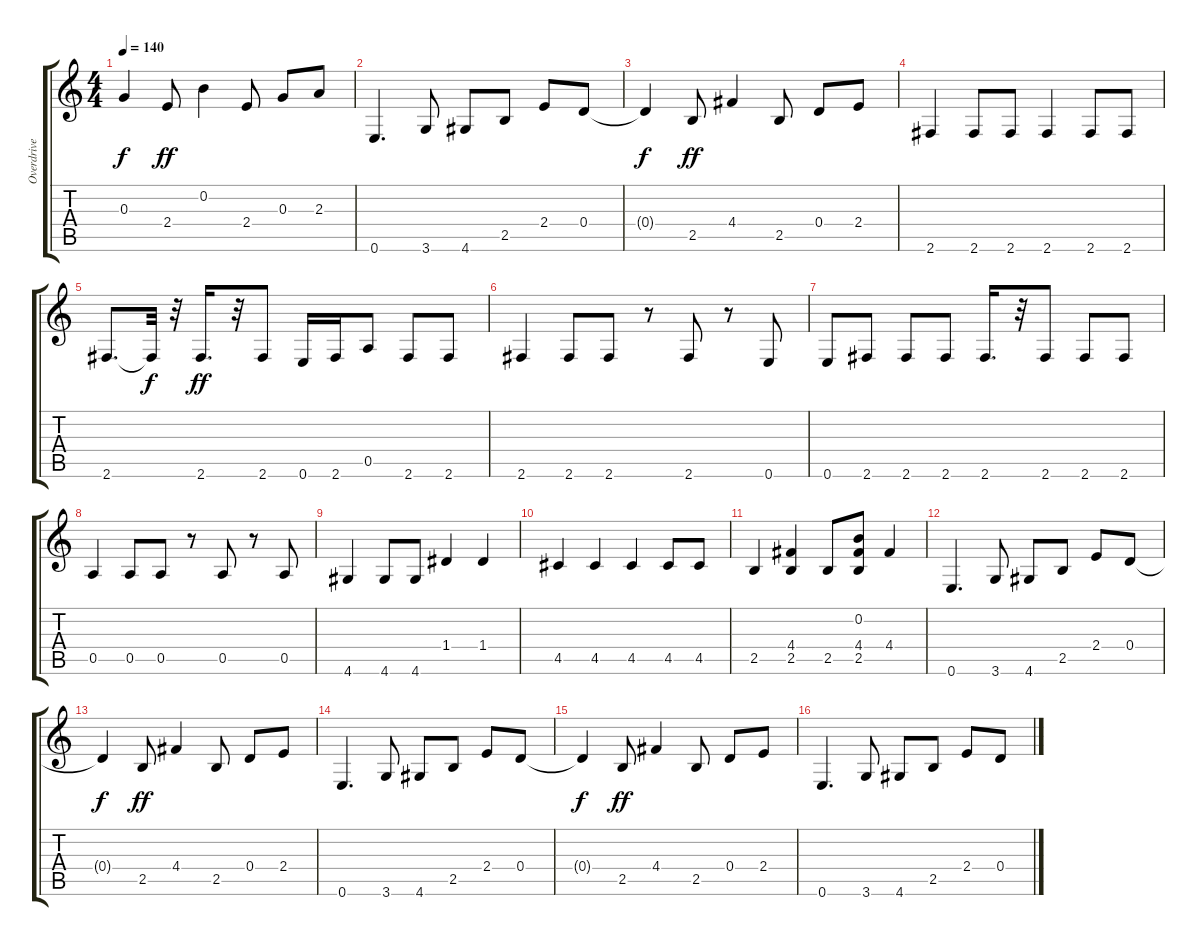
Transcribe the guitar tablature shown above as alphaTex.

\track ("Overdrive Gtr" "Overdrive ") {instrument overdrivenguitar}
\staff {score tabs}
\tuning (E4 B3 G3 D3 A2 E2) {hide}
\ts (4 4)
\tempo 140
\clef g2
\ks c
0.3{t}.4{dy f} 2.4.8{dy ff} 0.2.4 2.4.8 0.3.8 2.3.8 |
0.6.4{d} 3.6.8 4.6.8 2.5.8 2.4.8 0.4.8 |
0.4{t}.4{dy f} 2.5.8{dy ff} 4.4.4 2.5.8 0.4.8 2.4.8 |
2.6.4 2.6.8 2.6.8 2.6.4 2.6.8 2.6.8 |
2.6.8{d} 2.6{t}.32{dy f} r.32 2.6.16{d dy ff} r.32 2.6.8 0.6.16 2.6.16 0.5.8 2.6.8 2.6.8 |
2.6.4 2.6.8 2.6.8 r.8 2.6.8 r.8 0.6.8 |
0.6.8 2.6.8 2.6.8 2.6.8 2.6.16{d} r.32 2.6.8 2.6.8 2.6.8 |
0.5.4 0.5.8 0.5.8 r.8 0.5.8 r.8 0.5.8 |
4.6.4 4.6.8 4.6.8 1.4.4 1.4.4 |
4.5.4 4.5.4 4.5.4 4.5.8 4.5.8 |
2.5.4 (4.4 2.5).4 2.5.8 (0.2 4.4 2.5).8 4.4.4 |
0.6.4{d volume 14} 3.6.8 4.6.8 2.5.8 2.4.8 0.4.8 |
0.4{t}.4{dy f} 2.5.8{dy ff} 4.4.4 2.5.8 0.4.8 2.4.8 |
0.6.4{d} 3.6.8 4.6.8 2.5.8 2.4.8 0.4.8 |
0.4{t}.4{dy f} 2.5.8{dy ff} 4.4.4 2.5.8 0.4.8 2.4.8 |
0.6.4{d volume 13} 3.6.8 4.6.8 2.5.8 2.4.8 0.4.8
